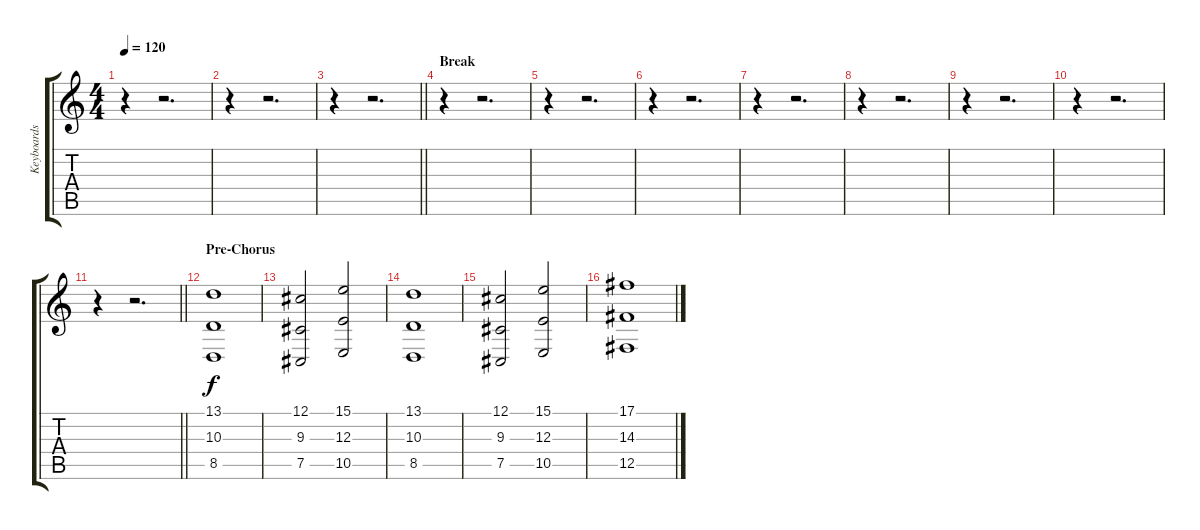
\track ("Keyboards" "Keyboards") {instrument synthstrings2}
\staff {score tabs}
\tuning (Db4 Ab3 E3 B2 Gb2 B1) {hide}
\ts (4 4)
\tempo 120
\clef g2
\ks c
r.4{dy f} r.2{d} |
r.4 r.2{d} |
\barLineRight lightlight
r.4 r.2{d} |
\section ("" "Break")
r.4 r.2{d} |
r.4 r.2{d} |
r.4 r.2{d} |
r.4 r.2{d} |
r.4 r.2{d} |
r.4 r.2{d} |
r.4 r.2{d} |
\barLineRight lightlight
r.4 r.2{d} |
\section ("" "Pre-Chorus")
(13.1 10.3 8.5).1 |
(12.1 9.3 7.5).2 (15.1 12.3 10.5).2 |
(13.1 10.3 8.5).1 |
(12.1 9.3 7.5).2 (15.1 12.3 10.5).2 |
(17.1 14.3 12.5).1
